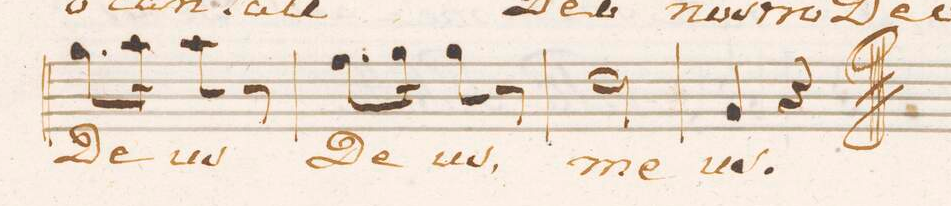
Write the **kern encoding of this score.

**kern	**text	**dynam
*I"Baſso.	*	*
*clefF4	*	*
*k[b-e-]	*	*
*M2/4	*	*
8.B-\L	De-	.
16c\Jk	.	.
8c\	-us	.
8r	.	.
=96	=96	=96
8.A\L	De-	.
16B-\Jk	.	.
8B-\	-us,	.
8r	.	.
=97	=97	=97
2F\	me-	.
=98	=98	=98
4BB-/	-us.	.
4r	.	.
==	==	==
*-	*-	*-
